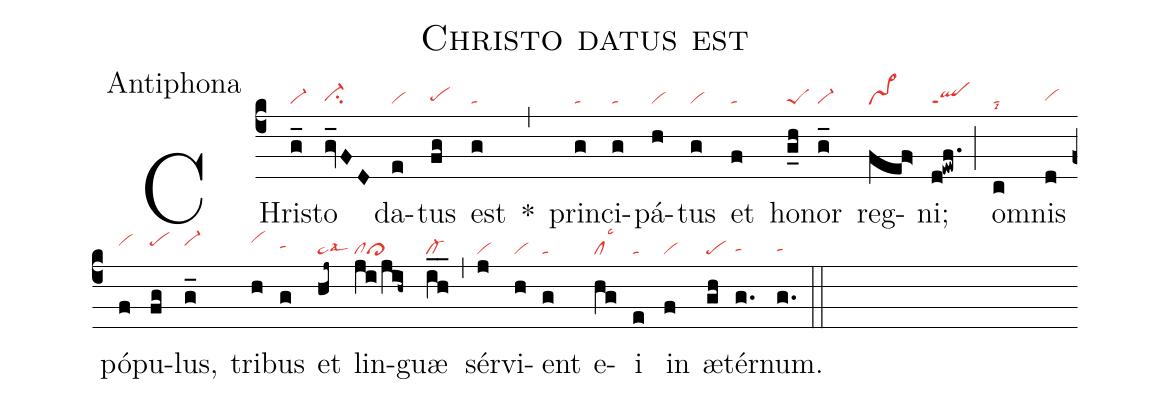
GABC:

name:Christo datus est;
office-part:Antiphona;
nabc-lines:1;
%%
(c4)
CHris(g_|vi-)to(gv_FD|ci-hg) da(e|vi)tus(fg|pehg) est(g|ta) *(,)
prin(g|ta)ci(g|ta)pá(h|vi)tus(g|vi) et(f|ta) ho(g_h|peS)nor(g_|vi-) reg(fef>|vs>)ni;(d!ewf.|qlppt1) (;)
om(c|talsi8)nis(d|vihg) pó(f|vihi)pu(fg|pehi)lus,(g_|vi-hi) tri(h|vihj)bus(g|tahh) et(hj~|ta>lsal3) lin(ji/jih~|clcl>)guæ(ih__|cl-) (,)
sér(j|vi)vi(h|vi)ent(g|ta) e(hg|cllsc3)i(e|ta) in(f|vi) æ(gh|pe)tér(g.|tahg)num.(g.|tahg) (::)
